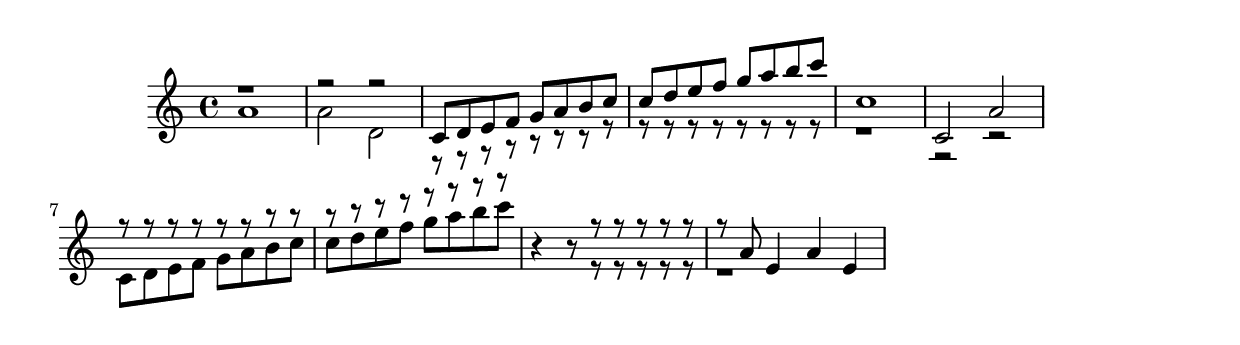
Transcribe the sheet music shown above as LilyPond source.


\version "2.1.22"
\header{
texidoc="
Rests should not collide with beams, stems and noteheads.  Rests may
be under beams.  Rests should be move by integral number of spaces
inside the staff, and by half spaces outside.  Notice that the half
and whole rests just outside the staff get ledger lines in different
cases.
"
}

scale =  \notes \relative c' {
  c8 d e f g a b c c d e f g a b c

}
rests =  \notes             {
  r r r  r r r r r r r r r r r r r
} 
different = <<  {
      \notes \relative c'' {
        r8 a e4 a e
      }
    }\\ {
      
      \notes \relative c'' {
        r1
      }} >>

scales =  \context Staff \notes <<
	 {  r1 r2 r2   \scale    c''1 c'2 a'2 \rests  }
	 \\
	 { a'1 a'2 d'2 \rests r1 r2 r2  \scale }
>>

restsII =  \context Staff \notes {
	r4 r8
	\context Staff << {  r8 } \\{  r8} >>
	\context Staff << { r8} r8 \\{  r8} >>
	\context Staff << { r8} r8 r8 \\ {  r8} >>
	\context Staff << { r} \\ {  r} >>
	\context Staff << { r} r\\ { \stemDown r} >>
	\different	
	}

\score{
	\notes { 
		\scales 
		\restsII 
	}
	\paper { raggedright = ##t }
}	



